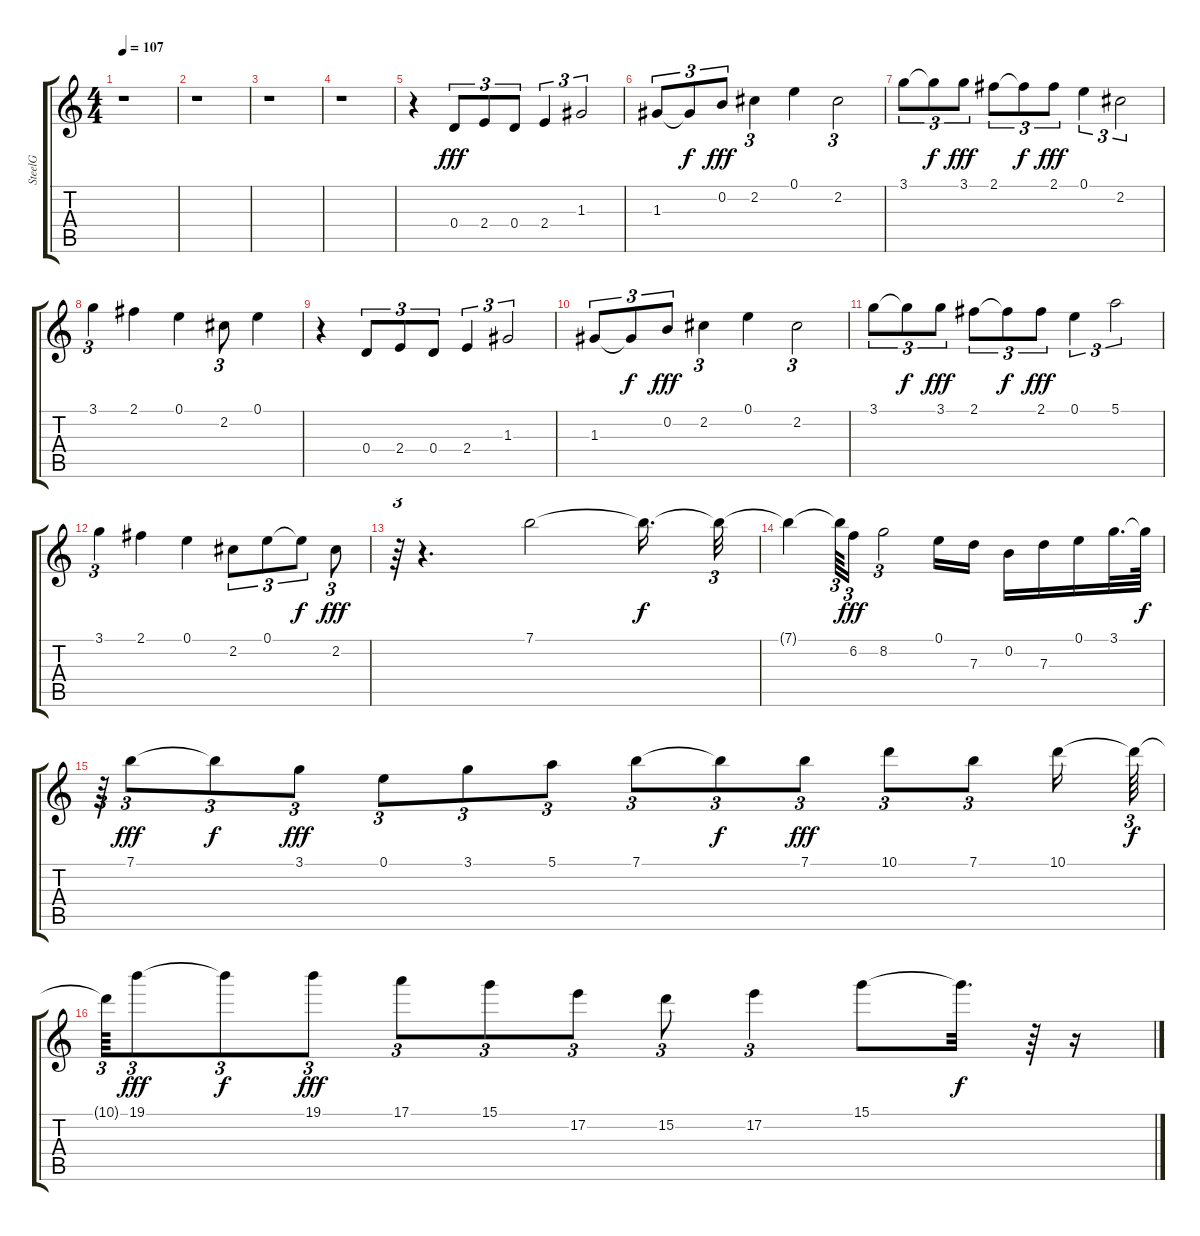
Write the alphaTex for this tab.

\track ("SteelG" "SteelG") {instrument acousticguitarsteel}
\staff {score tabs}
\tuning (E4 B3 G3 D3 A2 E2) {hide}
\ts (4 4)
\tempo 107
\clef g2
\ks c
r.1{dy fff} |
r.1 |
r.1 |
r.1 |
r.4 0.4.8{tu (3 2)} 2.4.8{tu (3 2)} 0.4.8{tu (3 2)} 2.4.4{tu (3 2)} 1.3.2{tu (3 2)} |
1.3.8{tu (3 2)} 1.3{t}.8{tu (3 2) dy f} 0.2.8{tu (3 2) dy fff} 2.2.4{tu (3 2)} 0.1.4 2.2.2{tu (3 2)} |
3.1.8{tu (3 2)} 3.1{t}.8{tu (3 2) dy f} 3.1.8{tu (3 2) dy fff} 2.1.8{tu (3 2)} 2.1{t}.8{tu (3 2) dy f} 2.1.8{tu (3 2) dy fff} 0.1.4{tu (3 2)} 2.2.2{tu (3 2)} |
3.1.4{tu (3 2)} 2.1.4 0.1.4 2.2.8{tu (3 2)} 0.1.4 |
r.4 0.4.8{tu (3 2)} 2.4.8{tu (3 2)} 0.4.8{tu (3 2)} 2.4.4{tu (3 2)} 1.3.2{tu (3 2)} |
1.3.8{tu (3 2)} 1.3{t}.8{tu (3 2) dy f} 0.2.8{tu (3 2) dy fff} 2.2.4{tu (3 2)} 0.1.4 2.2.2{tu (3 2)} |
3.1.8{tu (3 2)} 3.1{t}.8{tu (3 2) dy f} 3.1.8{tu (3 2) dy fff} 2.1.8{tu (3 2)} 2.1{t}.8{tu (3 2) dy f} 2.1.8{tu (3 2) dy fff} 0.1.4{tu (3 2)} 5.1.2{tu (3 2)} |
3.1.4{tu (3 2)} 2.1.4 0.1.4 2.2.8{tu (3 2)} 0.1.8{tu (3 2)} 0.1{t}.8{tu (3 2) dy f} 2.2.8{tu (3 2) dy fff} |
r.64{tu (3 2)} r.4{d} 7.1.2 7.1{t}.16{d dy f} 7.1{t}.32{tu (3 2)} |
7.1{t}.4 7.1{t}.64{tu (3 2)} 6.2.16{tu (3 2) dy fff} 8.2.2{tu (3 2)} 0.1.16 7.3.16 0.2.16 7.3.16 0.1.16 3.1.32{d} 3.1{t}.64{dy f} |
r.64{tu (3 2)} 7.1.8{tu (3 2) dy fff} 7.1{t}.8{tu (3 2) dy f} 3.1.8{tu (3 2) dy fff} 0.1.8{tu (3 2)} 3.1.8{tu (3 2)} 5.1.8{tu (3 2)} 7.1.8{tu (3 2)} 7.1{t}.8{tu (3 2) dy f} 7.1.8{tu (3 2) dy fff} 10.1.8{tu (3 2)} 7.1.8{tu (3 2)} 10.1.16 10.1{t}.64{tu (3 2) dy f} |
10.1{t}.64{tu (3 2)} 19.1.8{tu (3 2) dy fff} 19.1{t}.8{tu (3 2) dy f} 19.1.8{tu (3 2) dy fff} 17.1.8{tu (3 2)} 15.1.8{tu (3 2)} 17.2.8{tu (3 2)} 15.2.8{tu (3 2)} 17.2.4{tu (3 2)} 15.1.8 15.1{t}.32{d dy f} r.64 r.16
